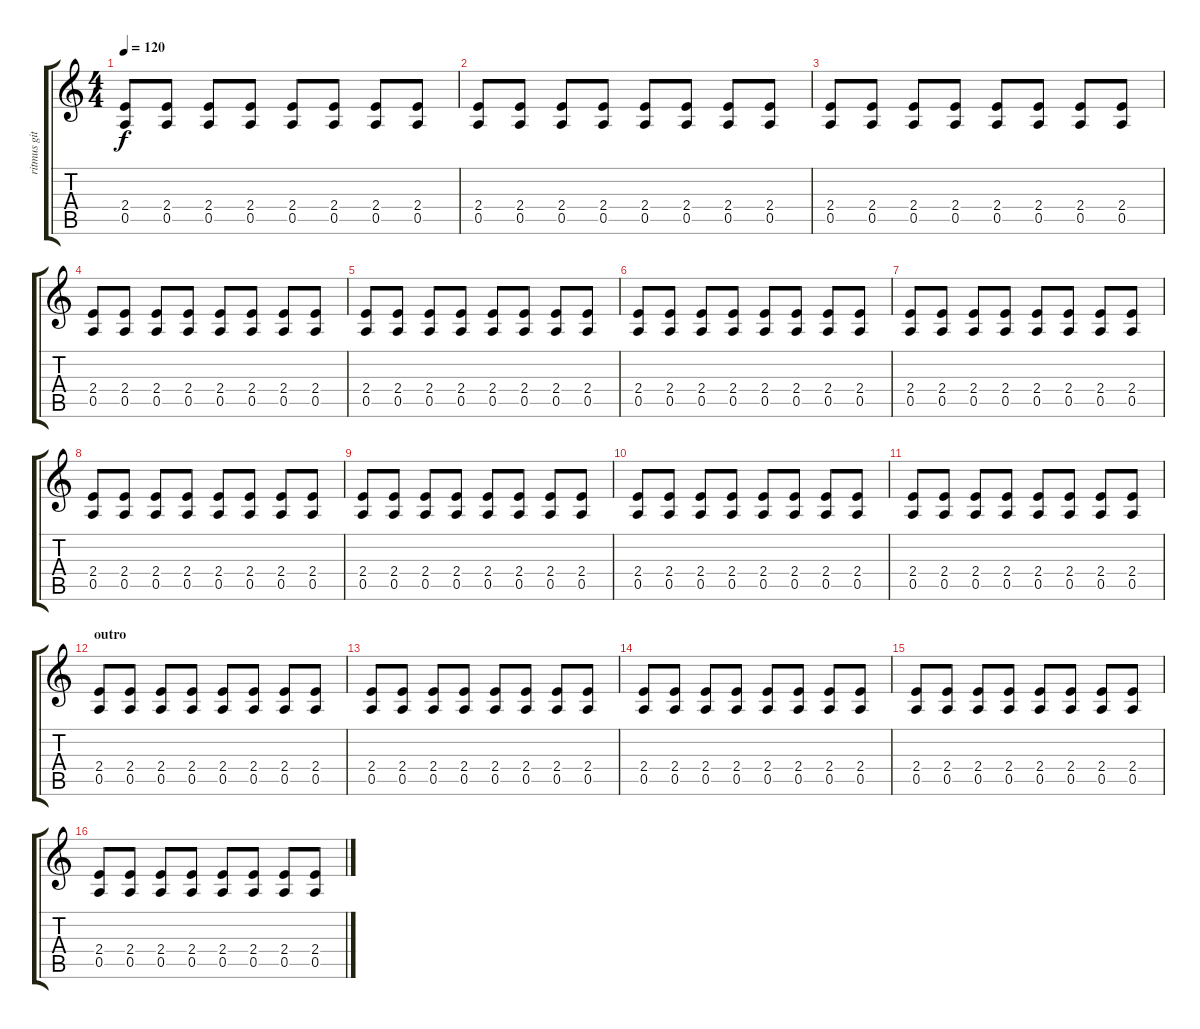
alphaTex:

\track ("ritmus gitar" "ritmus git") {instrument distortionguitar}
\staff {score tabs}
\tuning (E4 B3 G3 D3 A2 E2) {hide}
\ts (4 4)
\tempo 120
\clef g2
\ks c
(2.4 0.5).8{dy f} (2.4 0.5).8 (2.4 0.5).8 (2.4 0.5).8 (2.4 0.5).8 (2.4 0.5).8 (2.4 0.5).8 (2.4 0.5).8 |
(2.4 0.5).8 (2.4 0.5).8 (2.4 0.5).8 (2.4 0.5).8 (2.4 0.5).8 (2.4 0.5).8 (2.4 0.5).8 (2.4 0.5).8 |
(2.4 0.5).8 (2.4 0.5).8 (2.4 0.5).8 (2.4 0.5).8 (2.4 0.5).8 (2.4 0.5).8 (2.4 0.5).8 (2.4 0.5).8 |
(2.4 0.5).8 (2.4 0.5).8 (2.4 0.5).8 (2.4 0.5).8 (2.4 0.5).8 (2.4 0.5).8 (2.4 0.5).8 (2.4 0.5).8 |
(2.4 0.5).8 (2.4 0.5).8 (2.4 0.5).8 (2.4 0.5).8 (2.4 0.5).8 (2.4 0.5).8 (2.4 0.5).8 (2.4 0.5).8 |
(2.4 0.5).8 (2.4 0.5).8 (2.4 0.5).8 (2.4 0.5).8 (2.4 0.5).8 (2.4 0.5).8 (2.4 0.5).8 (2.4 0.5).8 |
(2.4 0.5).8 (2.4 0.5).8 (2.4 0.5).8 (2.4 0.5).8 (2.4 0.5).8 (2.4 0.5).8 (2.4 0.5).8 (2.4 0.5).8 |
(2.4 0.5).8 (2.4 0.5).8 (2.4 0.5).8 (2.4 0.5).8 (2.4 0.5).8 (2.4 0.5).8 (2.4 0.5).8 (2.4 0.5).8 |
(2.4 0.5).8 (2.4 0.5).8 (2.4 0.5).8 (2.4 0.5).8 (2.4 0.5).8 (2.4 0.5).8 (2.4 0.5).8 (2.4 0.5).8 |
(2.4 0.5).8 (2.4 0.5).8 (2.4 0.5).8 (2.4 0.5).8 (2.4 0.5).8 (2.4 0.5).8 (2.4 0.5).8 (2.4 0.5).8 |
(2.4 0.5).8 (2.4 0.5).8 (2.4 0.5).8 (2.4 0.5).8 (2.4 0.5).8 (2.4 0.5).8 (2.4 0.5).8 (2.4 0.5).8 |
\section ("" "outro")
(2.4 0.5).8 (2.4 0.5).8 (2.4 0.5).8 (2.4 0.5).8 (2.4 0.5).8 (2.4 0.5).8 (2.4 0.5).8 (2.4 0.5).8 |
(2.4 0.5).8 (2.4 0.5).8 (2.4 0.5).8 (2.4 0.5).8 (2.4 0.5).8 (2.4 0.5).8 (2.4 0.5).8 (2.4 0.5).8 |
(2.4 0.5).8 (2.4 0.5).8 (2.4 0.5).8 (2.4 0.5).8 (2.4 0.5).8 (2.4 0.5).8 (2.4 0.5).8 (2.4 0.5).8 |
(2.4 0.5).8 (2.4 0.5).8 (2.4 0.5).8 (2.4 0.5).8 (2.4 0.5).8 (2.4 0.5).8 (2.4 0.5).8 (2.4 0.5).8 |
(2.4 0.5).8 (2.4 0.5).8 (2.4 0.5).8 (2.4 0.5).8 (2.4 0.5).8 (2.4 0.5).8 (2.4 0.5).8 (2.4 0.5).8
